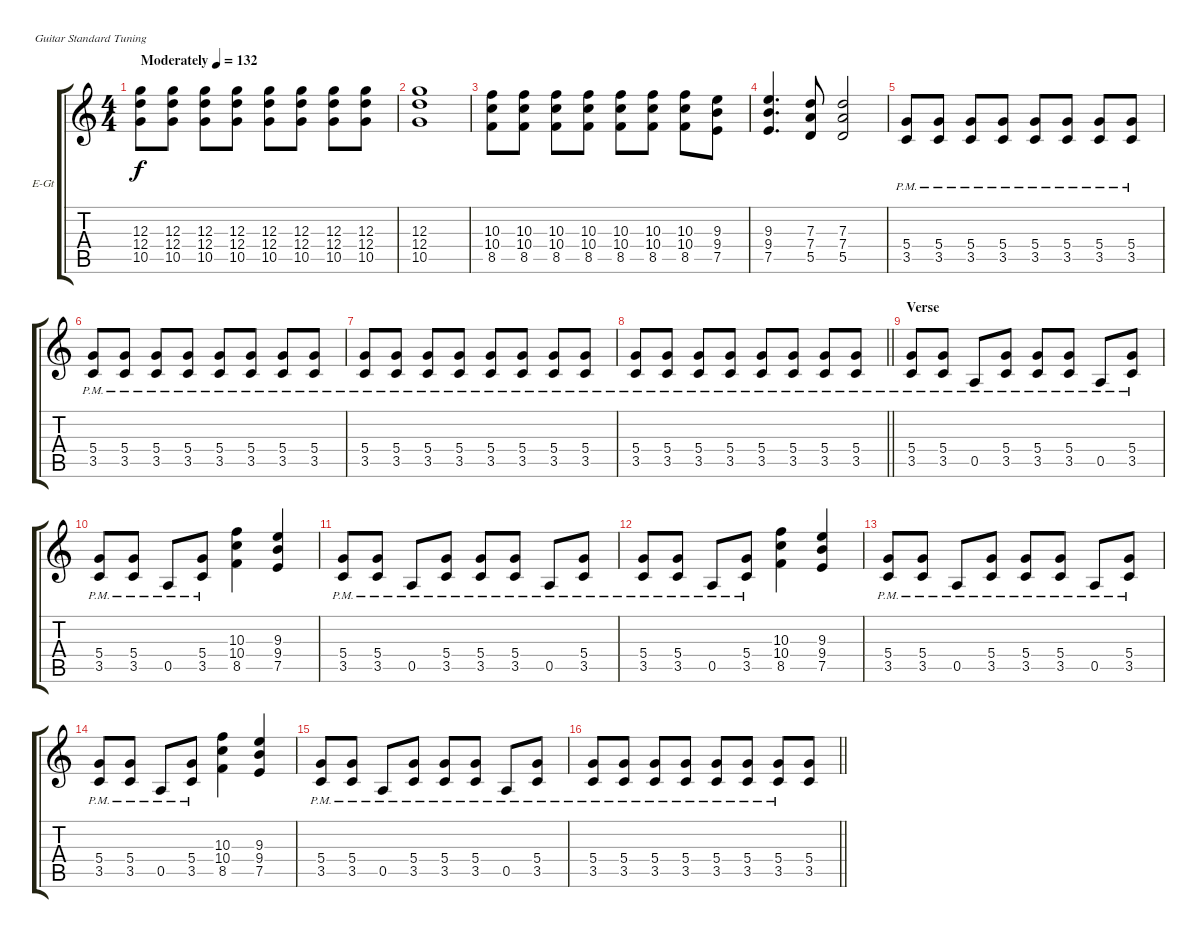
\bracketExtendMode groupsimilarinstruments
\firstSystemTrackNameOrientation horizontal
\otherSystemsTrackNameOrientation horizontal
\track ("Guitar 1" "E-Gt") {instrument overdrivenguitar}
\staff {score tabs}
\tuning (E4 B3 G3 D3 A2 E2)
\ts (4 4)
\beaming (8 2 2 2 2)
\tempo (132 "Moderately")
\clef g2
\ks c
(12.3 12.4 10.5).8{dy f instrument overdrivenguitar} (12.3 12.4 10.5).8 (12.3 12.4 10.5).8 (12.3 12.4 10.5).8 (12.3 12.4 10.5).8 (12.3 12.4 10.5).8 (12.3 12.4 10.5).8 (12.3 12.4 10.5).8 |
(12.3 12.4 10.5).1 |
(10.3 10.4 8.5).8 (10.4 8.5 10.3).8 (10.3 10.4 8.5).8 (10.3 10.4 8.5).8 (10.3 10.4 8.5).8 (10.3 10.4 8.5).8 (10.3 10.4 8.5).8 (9.3 9.4 7.5).8 |
(9.3 9.4 7.5).4{d} (7.3 7.4 5.5).8 (7.3 7.4 5.5).2 |
(5.4{pm} 3.5{pm}).8 (5.4{pm} 3.5{pm}).8 (5.4{pm} 3.5{pm}).8 (5.4{pm} 3.5{pm}).8 (5.4{pm} 3.5{pm}).8 (5.4{pm} 3.5{pm}).8 (5.4{pm} 3.5{pm}).8 (5.4{pm} 3.5{pm}).8 |
(5.4{pm} 3.5{pm}).8 (5.4{pm} 3.5{pm}).8 (5.4{pm} 3.5{pm}).8 (5.4{pm} 3.5{pm}).8 (5.4{pm} 3.5{pm}).8 (5.4{pm} 3.5{pm}).8 (5.4{pm} 3.5{pm}).8 (5.4{pm} 3.5{pm}).8 |
(5.4{pm} 3.5{pm}).8 (5.4{pm} 3.5{pm}).8 (5.4{pm} 3.5{pm}).8 (5.4{pm} 3.5{pm}).8 (5.4{pm} 3.5{pm}).8 (5.4{pm} 3.5{pm}).8 (5.4{pm} 3.5{pm}).8 (5.4{pm} 3.5{pm}).8 |
\barLineRight lightlight
(5.4{pm} 3.5{pm}).8 (5.4{pm} 3.5{pm}).8 (5.4{pm} 3.5{pm}).8 (5.4{pm} 3.5{pm}).8 (5.4{pm} 3.5{pm}).8 (5.4{pm} 3.5{pm}).8 (5.4{pm} 3.5{pm}).8 (5.4{pm} 3.5{pm}).8 |
\section ("" "Verse")
(5.4{pm} 3.5{pm}).8 (5.4{pm} 3.5{pm}).8 0.5{pm}.8 (5.4{pm} 3.5{pm}).8 (5.4{pm} 3.5{pm}).8 (5.4{pm} 3.5{pm}).8 0.5{pm}.8 (5.4{pm} 3.5{pm}).8 |
(5.4{pm} 3.5{pm}).8 (5.4{pm} 3.5{pm}).8 0.5{pm}.8 (5.4{pm} 3.5{pm}).8 (10.3 10.4 8.5).4 (9.3 9.4 7.5).4 |
(5.4{pm} 3.5{pm}).8 (5.4{pm} 3.5{pm}).8 0.5{pm}.8 (5.4{pm} 3.5{pm}).8 (5.4{pm} 3.5{pm}).8 (5.4{pm} 3.5{pm}).8 0.5{pm}.8 (5.4{pm} 3.5{pm}).8 |
(5.4{pm} 3.5{pm}).8 (5.4{pm} 3.5{pm}).8 0.5{pm}.8 (5.4{pm} 3.5{pm}).8 (10.3 10.4 8.5).4 (9.3 9.4 7.5).4 |
(5.4{pm} 3.5{pm}).8 (5.4{pm} 3.5{pm}).8 0.5{pm}.8 (5.4{pm} 3.5{pm}).8 (5.4{pm} 3.5{pm}).8 (5.4{pm} 3.5{pm}).8 0.5{pm}.8 (5.4{pm} 3.5{pm}).8 |
(5.4{pm} 3.5{pm}).8 (5.4{pm} 3.5{pm}).8 0.5{pm}.8 (5.4{pm} 3.5{pm}).8 (10.3 10.4 8.5).4 (9.3 9.4 7.5).4 |
(5.4{pm} 3.5{pm}).8 (5.4{pm} 3.5{pm}).8 0.5{pm}.8 (5.4{pm} 3.5{pm}).8 (5.4{pm} 3.5{pm}).8 (5.4{pm} 3.5{pm}).8 0.5{pm}.8 (5.4{pm} 3.5{pm}).8 |
\barLineRight lightlight
(5.4{pm} 3.5{pm}).8 (5.4{pm} 3.5{pm}).8 (5.4{pm} 3.5{pm}).8 (5.4{pm} 3.5{pm}).8 (5.4{pm} 3.5{pm}).8 (5.4{pm} 3.5{pm}).8 (5.4{pm} 3.5{pm}).8 (5.4{ss} 3.5{ss}).8
